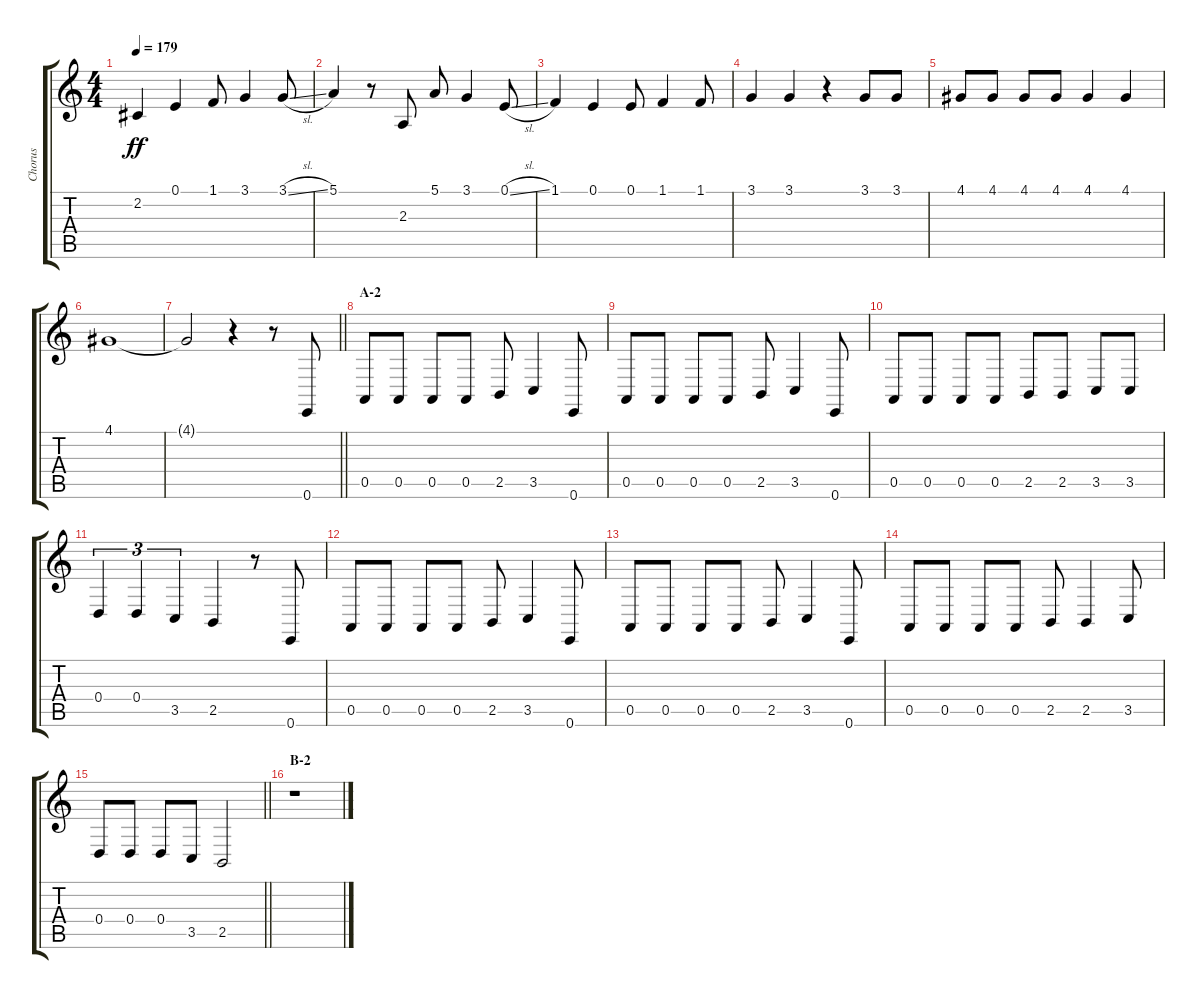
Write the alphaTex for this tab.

\track ("Chorus" "Chorus") {instrument voiceoohs}
\staff {score tabs}
\tuning (E4 B3 G3 D3 A2 E2) {hide}
\ts (4 4)
\tempo 179
\clef g2
\ks c
2.2.4{dy ff} 0.1.4 1.1.8 3.1.4 3.1{sl}.8 |
5.1.4 r.8 2.3.8 5.1.8 3.1.4 0.1{sl}.8 |
1.1.4 0.1.4 0.1.8 1.1.4 1.1.8 |
3.1.4 3.1.4 r.4 3.1.8 3.1.8 |
4.1.8 4.1.8 4.1.8 4.1.8 4.1.4 4.1.4 |
4.1.1 |
\barLineRight lightlight
4.1{t}.2 r.4 r.8 0.6.8 |
\section ("" "A-2")
0.5.8 0.5.8 0.5.8 0.5.8 2.5.8 3.5.4 0.6.8 |
0.5.8 0.5.8 0.5.8 0.5.8 2.5.8 3.5.4 0.6.8 |
0.5.8 0.5.8 0.5.8 0.5.8 2.5.8 2.5.8 3.5.8 3.5.8 |
0.4.4{tu (3 2)} 0.4.4{tu (3 2)} 3.5.4{tu (3 2)} 2.5.4 r.8 0.6.8 |
0.5.8 0.5.8 0.5.8 0.5.8 2.5.8 3.5.4 0.6.8 |
0.5.8 0.5.8 0.5.8 0.5.8 2.5.8 3.5.4 0.6.8 |
0.5.8 0.5.8 0.5.8 0.5.8 2.5.8 2.5.4 3.5.8 |
\barLineRight lightlight
0.4.8 0.4.8 0.4.8 3.5.8 2.5.2 |
\section ("" "B-2")
r.1
